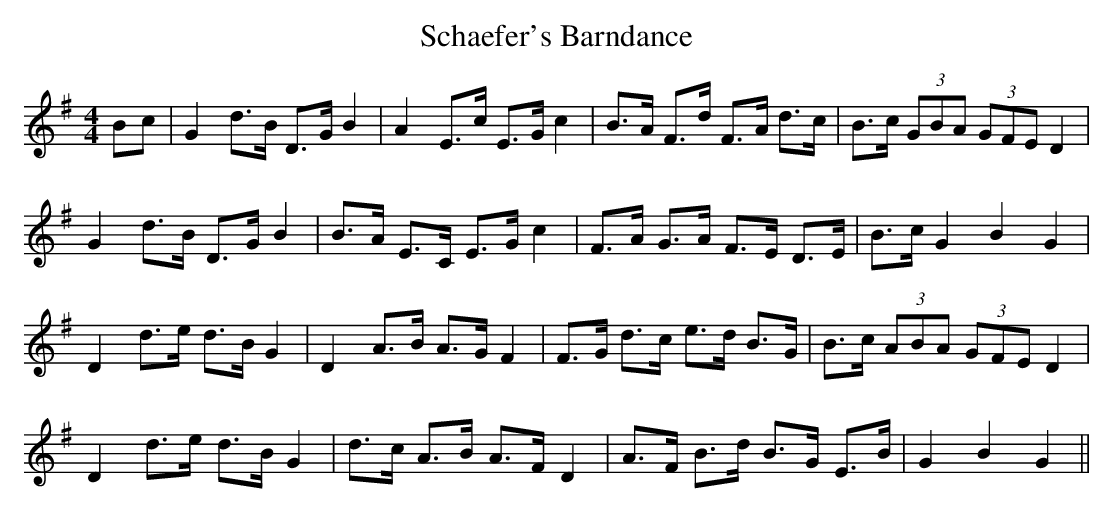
X:1
T:Schaefer's Barndance
M:4/4
L:1/8
K:G
Bc|G2 d>B D>G B2|A2 E>c E>G c2|B>A F>d F>A d>c|B>c (3GBA (3GFE D2|
G2 d>B D>G B2|B>A E>C E>G c2|F>A G>A F>E D>E|B>c G2 B2 G2|
D2 d>e d>B G2|D2 A>B A>G F2|F>G d>c e>d B>G|B>c (3ABA (3GFE D2|
D2 d>e d>B G2|d>c A>B A>F D2|A>F B>d B>G E>B|G2 B2 G2||
